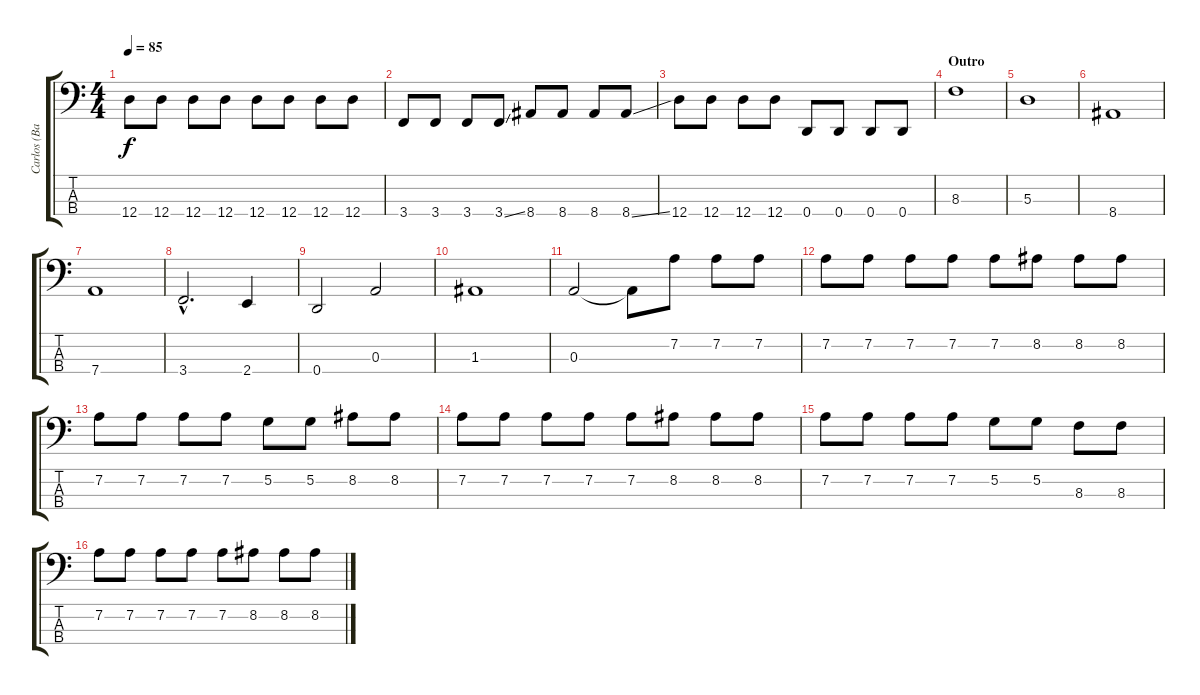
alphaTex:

\track ("Carlos (Bass)" "Carlos (Ba") {instrument electricbasspick}
\staff {score tabs}
\tuning (G2 D2 A1 D1) {hide}
\ts (4 4)
\tempo 85
\clef f4
\ks c
12.4.8{dy f} 12.4.8 12.4.8 12.4.8 12.4.8 12.4.8 12.4.8 12.4.8 |
3.4.8 3.4.8 3.4.8 3.4{ss}.8 8.4.8 8.4.8 8.4.8 8.4{ss}.8 |
12.4.8 12.4.8 12.4.8 12.4.8 0.4.8 0.4.8 0.4.8 0.4.8 |
\section ("" "Outro")
8.3.1 |
5.3.1 |
8.4.1 |
7.4.1 |
3.4{hac}.2{d} 2.4.4 |
0.4.2 0.3.2 |
1.3.1 |
0.3.2 0.3{t}.8 7.2.8 7.2.8 7.2.8 |
7.2.8 7.2.8 7.2.8 7.2.8 7.2.8 8.2.8 8.2.8 8.2.8 |
7.2.8 7.2.8 7.2.8 7.2.8 5.2.8 5.2.8 8.2.8 8.2.8 |
7.2.8 7.2.8 7.2.8 7.2.8 7.2.8 8.2.8 8.2.8 8.2.8 |
7.2.8 7.2.8 7.2.8 7.2.8 5.2.8 5.2.8 8.3.8 8.3.8 |
7.2.8 7.2.8 7.2.8 7.2.8 7.2.8 8.2.8 8.2.8 8.2.8
